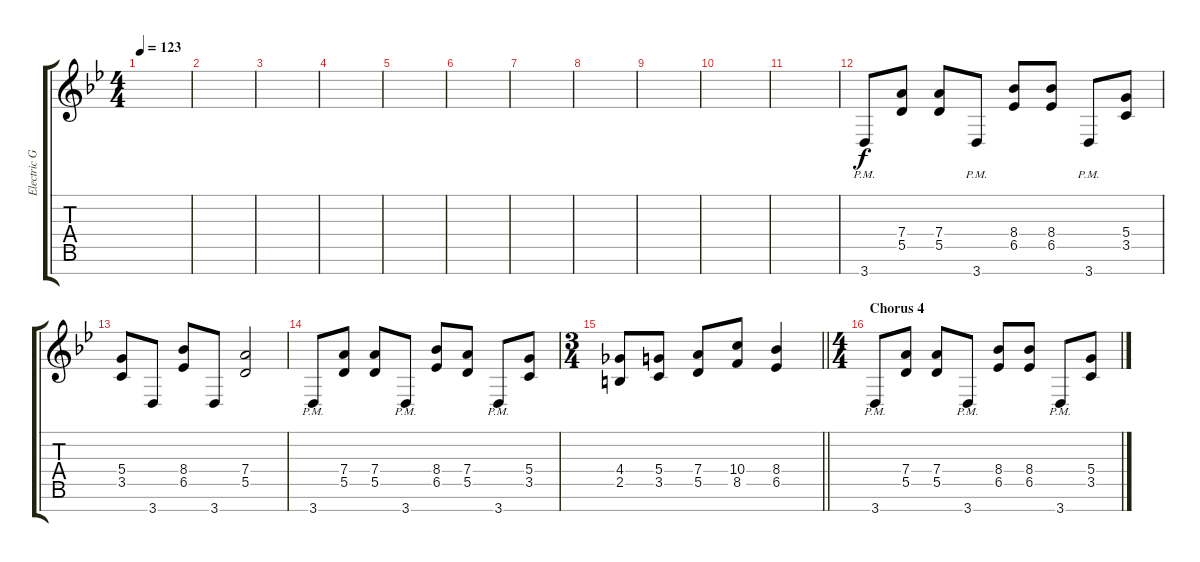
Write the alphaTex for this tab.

\track ("Electric Guitar 2" "Electric G") {instrument distortionguitar}
\staff {score tabs}
\tuning (E4 B3 G3 D3 A2 E2 B1) {hide}
\ts (4 4)
\tempo 123
\clef g2
\ks bb
|
|
|
|
|
|
|
|
|
|
|
3.7{pm}.8 (7.4 5.5).8 (7.4 5.5).8 3.7{pm}.8 (8.4 6.5).8 (8.4 6.5).8 3.7{pm}.8 (5.4 3.5).8 |
(5.4 3.5).8 3.7.8 (8.4 6.5).8 3.7.8 (7.4 5.5).2 |
3.7{pm}.8 (7.4 5.5).8 (7.4 5.5).8 3.7{pm}.8 (8.4 6.5).8 (7.4 5.5).8 3.7{pm}.8 (5.4 3.5).8 |
\ts (3 4)
\barLineRight lightlight
(4.4 2.5).8 (5.4 3.5).8 (7.4 5.5).8 (10.4 8.5).8 (8.4 6.5).4 |
\ts (4 4)
\section ("" "Chorus 4")
3.7{pm}.8 (7.4 5.5).8 (7.4 5.5).8 3.7{pm}.8 (8.4 6.5).8 (8.4 6.5).8 3.7{pm}.8 (5.4 3.5).8
